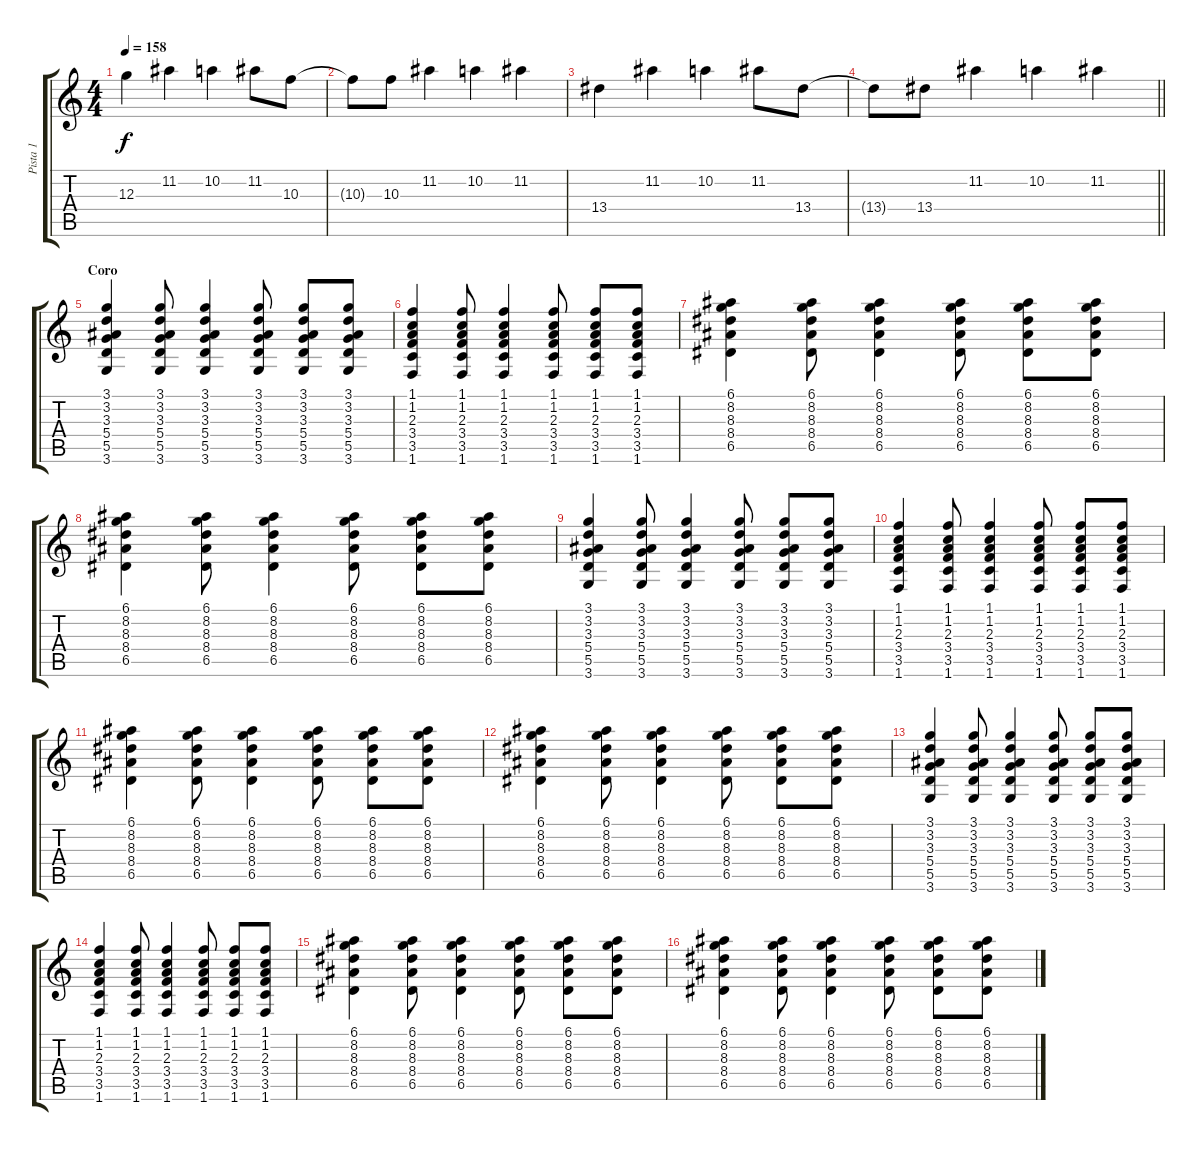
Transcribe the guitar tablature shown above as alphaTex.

\track ("Pista 1" "Pista 1") {instrument distortionguitar}
\staff {score tabs}
\tuning (E4 B3 G3 D3 A2 E2) {hide}
\ts (4 4)
\tempo 158
\clef g2
\ks c
12.3.4{dy f} 11.2.4 10.2.4 11.2.8 10.3.8 |
10.3{t}.8 10.3.8 11.2.4 10.2.4 11.2.4 |
13.4.4 11.2.4 10.2.4 11.2.8 13.4.8 |
\barLineRight lightlight
13.4{t}.8 13.4.8 11.2.4 10.2.4 11.2.4 |
\section ("" "Coro")
(3.1 3.2 3.3 5.4 5.5 3.6).4 (3.1 3.2 3.3 5.4 5.5 3.6).8 (3.1 3.2 3.3 5.4 5.5 3.6).4 (3.1 3.2 3.3 5.4 5.5 3.6).8 (3.1 3.2 3.3 5.4 5.5 3.6).8 (3.1 3.2 3.3 5.4 5.5 3.6).8 |
(1.1 1.2 2.3 3.4 3.5 1.6).4 (1.1 1.2 2.3 3.4 3.5 1.6).8 (1.1 1.2 2.3 3.4 3.5 1.6).4 (1.1 1.2 2.3 3.4 3.5 1.6).8 (1.1 1.2 2.3 3.4 3.5 1.6).8 (1.1 1.2 2.3 3.4 3.5 1.6).8 |
(6.1 8.2 8.3 8.4 6.5).4 (6.1 8.2 8.3 8.4 6.5).8 (6.1 8.2 8.3 8.4 6.5).4 (6.1 8.2 8.3 8.4 6.5).8 (6.1 8.2 8.3 8.4 6.5).8 (6.1 8.2 8.3 8.4 6.5).8 |
(6.1 8.2 8.3 8.4 6.5).4 (6.1 8.2 8.3 8.4 6.5).8 (6.1 8.2 8.3 8.4 6.5).4 (6.1 8.2 8.3 8.4 6.5).8 (6.1 8.2 8.3 8.4 6.5).8 (6.1 8.2 8.3 8.4 6.5).8 |
(3.1 3.2 3.3 5.4 5.5 3.6).4 (3.1 3.2 3.3 5.4 5.5 3.6).8 (3.1 3.2 3.3 5.4 5.5 3.6).4 (3.1 3.2 3.3 5.4 5.5 3.6).8 (3.1 3.2 3.3 5.4 5.5 3.6).8 (3.1 3.2 3.3 5.4 5.5 3.6).8 |
(1.1 1.2 2.3 3.4 3.5 1.6).4 (1.1 1.2 2.3 3.4 3.5 1.6).8 (1.1 1.2 2.3 3.4 3.5 1.6).4 (1.1 1.2 2.3 3.4 3.5 1.6).8 (1.1 1.2 2.3 3.4 3.5 1.6).8 (1.1 1.2 2.3 3.4 3.5 1.6).8 |
(6.1 8.2 8.3 8.4 6.5).4 (6.1 8.2 8.3 8.4 6.5).8 (6.1 8.2 8.3 8.4 6.5).4 (6.1 8.2 8.3 8.4 6.5).8 (6.1 8.2 8.3 8.4 6.5).8 (6.1 8.2 8.3 8.4 6.5).8 |
(6.1 8.2 8.3 8.4 6.5).4 (6.1 8.2 8.3 8.4 6.5).8 (6.1 8.2 8.3 8.4 6.5).4 (6.1 8.2 8.3 8.4 6.5).8 (6.1 8.2 8.3 8.4 6.5).8 (6.1 8.2 8.3 8.4 6.5).8 |
(3.1 3.2 3.3 5.4 5.5 3.6).4 (3.1 3.2 3.3 5.4 5.5 3.6).8 (3.1 3.2 3.3 5.4 5.5 3.6).4 (3.1 3.2 3.3 5.4 5.5 3.6).8 (3.1 3.2 3.3 5.4 5.5 3.6).8 (3.1 3.2 3.3 5.4 5.5 3.6).8 |
(1.1 1.2 2.3 3.4 3.5 1.6).4 (1.1 1.2 2.3 3.4 3.5 1.6).8 (1.1 1.2 2.3 3.4 3.5 1.6).4 (1.1 1.2 2.3 3.4 3.5 1.6).8 (1.1 1.2 2.3 3.4 3.5 1.6).8 (1.1 1.2 2.3 3.4 3.5 1.6).8 |
(6.1 8.2 8.3 8.4 6.5).4 (6.1 8.2 8.3 8.4 6.5).8 (6.1 8.2 8.3 8.4 6.5).4 (6.1 8.2 8.3 8.4 6.5).8 (6.1 8.2 8.3 8.4 6.5).8 (6.1 8.2 8.3 8.4 6.5).8 |
(6.1 8.2 8.3 8.4 6.5).4 (6.1 8.2 8.3 8.4 6.5).8 (6.1 8.2 8.3 8.4 6.5).4 (6.1 8.2 8.3 8.4 6.5).8 (6.1 8.2 8.3 8.4 6.5).8 (6.1 8.2 8.3 8.4 6.5).8
